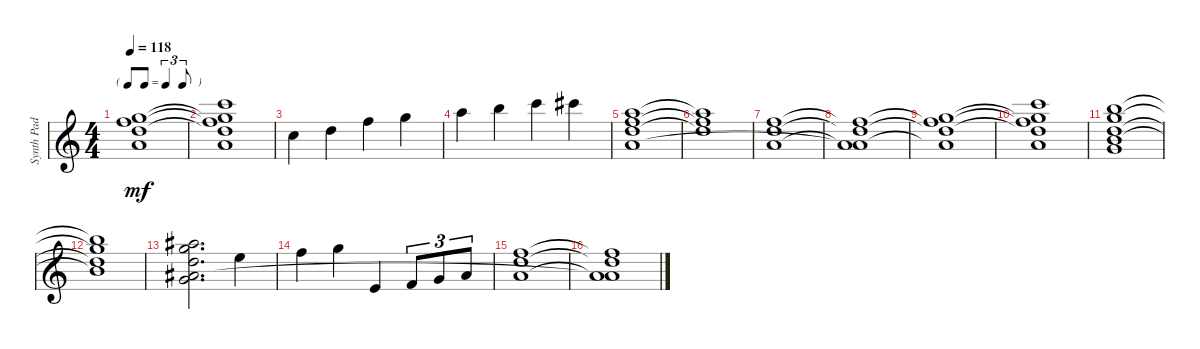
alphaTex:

\track ("Synth Pad" "Synth Pad") {instrument pad2warm}
\staff {score}
\tuning (E4 B3 G3 D3 A2 E2 B1) {hide}
\ts (4 4)
\tf triplet8th
\tempo 118
\clef g2
\ks c
(5.1{t} 15.2{t} 22.3{t} 29.4).1{dy mf} |
(20.1 15.2{t} 22.3{t} 29.4{t} 24.5).1 |
8.1.4 10.1.4 13.1.4 15.1.4 |
17.1.4 19.1.4 20.1.4 21.1.4 |
(10.1 18.2 26.3 19.4).1 |
(10.1{t} 18.2{t} 26.3{t}).1 |
(5.1 15.2 22.3).1 |
(5.1{t} 15.2{t} 22.3{t} 19.4{t}).1 |
(5.1{t} 15.2{t} 22.3{t} 29.4).1 |
(20.1 15.2{t} 22.3{t} 29.4{t} 24.5).1 |
(19.1 20.2 19.3 21.4 22.5).1 |
(19.1{t} 20.2{t} 19.3{t} 21.4{t}).1 |
(18.1 20.2 19.3 20.4 22.5).2{d} 12.1.4 |
13.1.4 15.1.4 0.1.4 1.1.8{tu (3 2)} 3.1.8{tu (3 2)} 5.1.8{tu (3 2)} |
(5.1 15.2 22.3).1 |
(5.1{t} 15.2{t} 22.3{t} 20.4{t}).1
